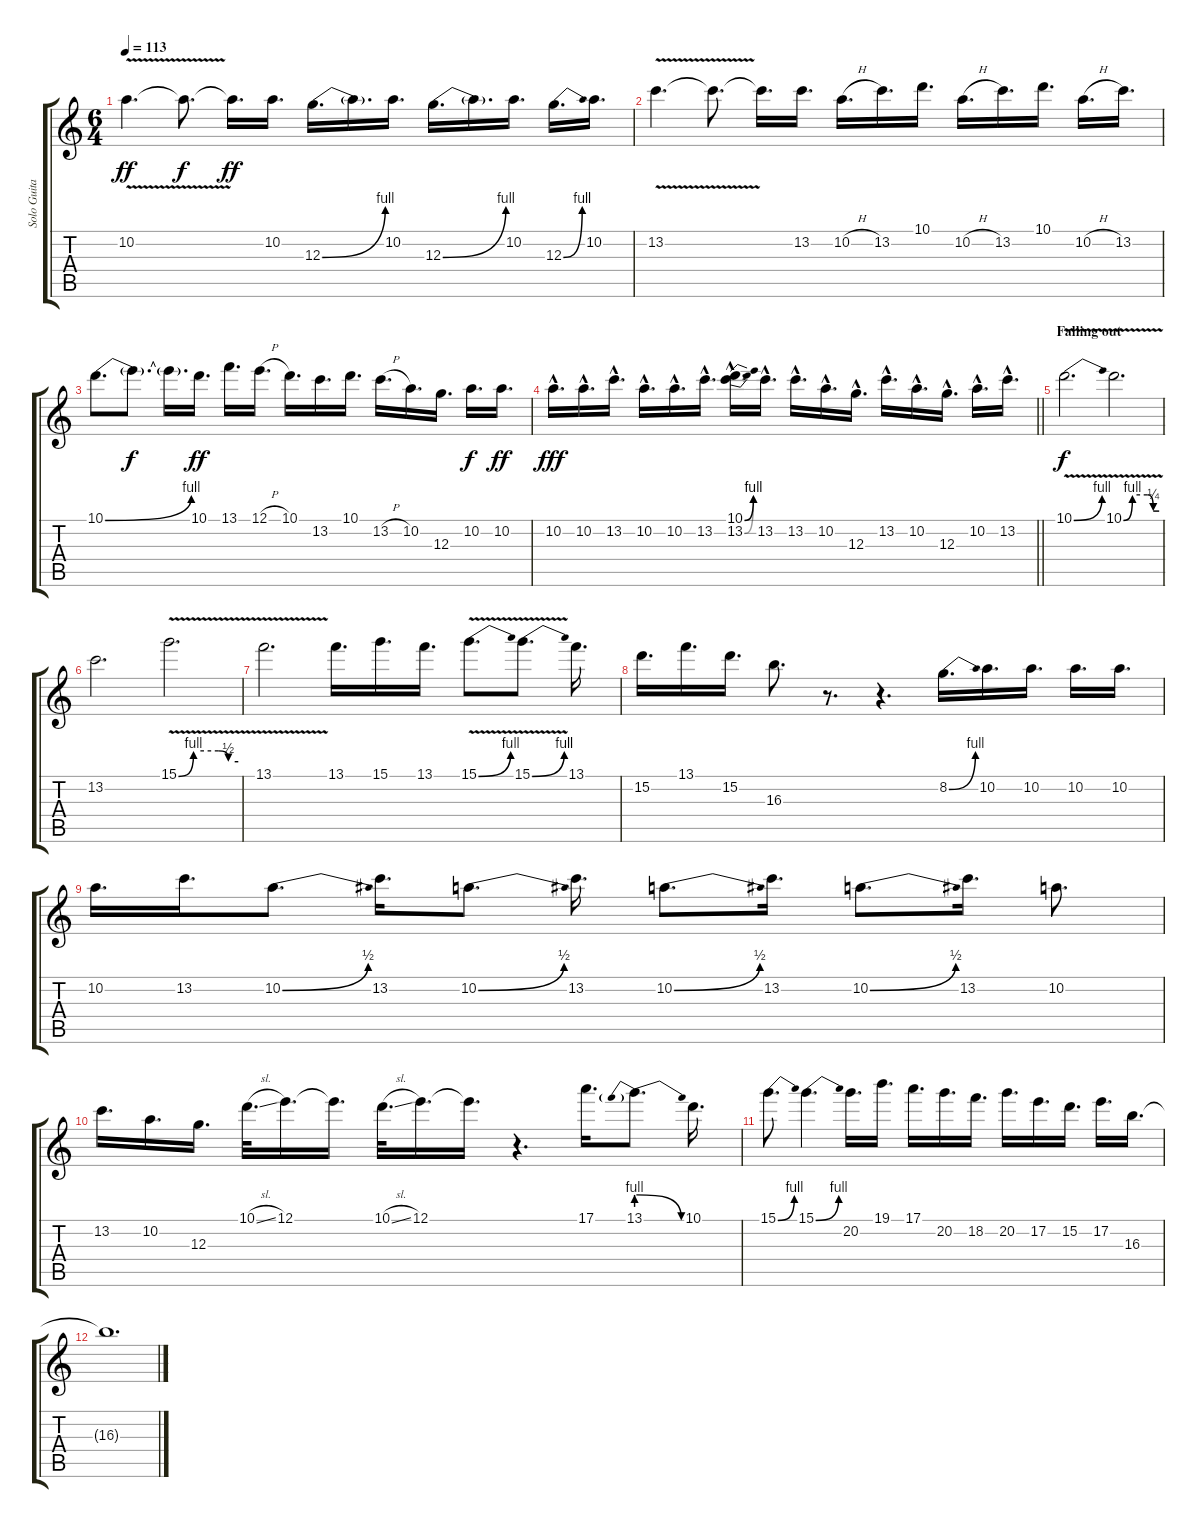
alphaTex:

\track ("Solo Guitar" "Solo Guita") {instrument electricguitarjazz}
\staff {score tabs}
\tuning (E4 B3 G3 D3 A2 E2) {hide}
\ts (6 4)
\tempo 113
\clef g2
\ks c
10.2{v}.4{d dy ff} 10.2{t}.8{d dy f} 10.2{t}.16{d dy ff} 10.2.16{d} 12.3{be (bend 0 0 60 4)}.16{d} 12.3{t}.16{d} 10.2.16{d} 12.3{be (bend 0 0 60 4)}.16{d} 12.3{t}.16{d} 10.2.16{d} 12.3{be (bend 0 0 60 4)}.16{d} 10.2.16{d} |
13.2{v}.4{d} 13.2{t}.8{d} 13.2{t}.16{d} 13.2.16{d} 10.2{h}.16{d} 13.2.16{d} 10.1.16{d} 10.2{h}.16{d} 13.2.16{d} 10.1.16{d} 10.2{h}.16{d} 13.2.16{d} |
10.1{be (bend 0 0 60 4)}.8{d} 10.1{t}.8{d dy f} 10.1{t}.16{d} 10.1.16{d dy ff} 13.1.16{d} 12.1{h}.16{d} 10.1.16{d} 13.2.16{d} 10.1.16{d} 13.2{h}.16{d} 10.2.16{d} 12.3.16{d} 10.2.16{d dy f} 10.2.16{d dy ff} |
\barLineRight lightlight
10.2{hac}.16{d dy fff} 10.2{hac}.16{d} 13.2{hac}.16{d} 10.2{hac}.16{d} 10.2{hac}.16{d} 13.2{hac}.16{d} (10.1{be (bend 0 0 60 4)} 13.2{be (bend 0 0 60 4) hac}).16{d} 13.2{hac}.16{d} 13.2{hac}.16{d} 10.2{hac}.16{d} 12.3{hac}.16{d} 13.2{hac}.16{d} 10.2{hac}.16{d} 12.3{hac}.16{d} 10.2{hac}.16{d} 13.2{hac}.16{d} |
\section ("" "Falling out")
10.1{be (bend 0 0 60 4) v}.2{d dy f volume 7} 10.1{be (custom 0 0 15 4 40 4 50 1 60 1) v}.2{d} |
13.2.2{d} 15.1{be (custom 0 0 15 4 40 4 50 2 60 2) v}.2{d} |
13.1{v}.2{d} 13.1.16{d} 15.1.16{d} 13.1.16{d} 15.1{be (bend 0 0 60 4) v}.8{d} 15.1{be (bend 0 0 60 4) v}.8{d} 13.1.16{d} |
15.2.16{d} 13.1.16{d} 15.2.16{d} 16.3.8{d} r.8{d} r.4{d} 8.2{be (bend 0 0 60 4)}.16{d volume 3} 10.2.16{d} 10.2.16{d} 10.2.16{d} 10.2.16{d} |
10.2.16{d} 13.2.16{d} 10.2{be (bend 0 0 60 2)}.8{d} 13.2.16{d} 10.2{be (bend 0 0 60 2)}.8{d} 13.2.16{d} 10.2{be (bend 0 0 60 2)}.8{d} 13.2.16{d} 10.2{be (bend 0 0 60 2)}.8{d} 13.2.16{d} 10.2.8{d} |
13.2.16{d} 10.2.16{d} 12.3.16{d} 10.1{sl}.32{d} 12.1.16{d} 12.1{t}.16{d} 10.1{sl}.32{d} 12.1.16{d} 12.1{t}.16{d} r.4{d} 17.1.16{d} 13.1{be (prebendrelease 0 4 60 0)}.8{d} 10.1.16{d} |
15.1{be (bend 0 0 60 4)}.8{d} 15.1{be (bend 0 0 60 4)}.4{d} 20.2.16{d volume 0} 19.1.16{d} 17.1.16{d} 20.2.16{d} 18.2.16{d} 20.2.16{d} 17.2.16{d} 15.2.16{d} 17.2.16{d} 16.3.16{d} |
16.3{t}.1{d}
